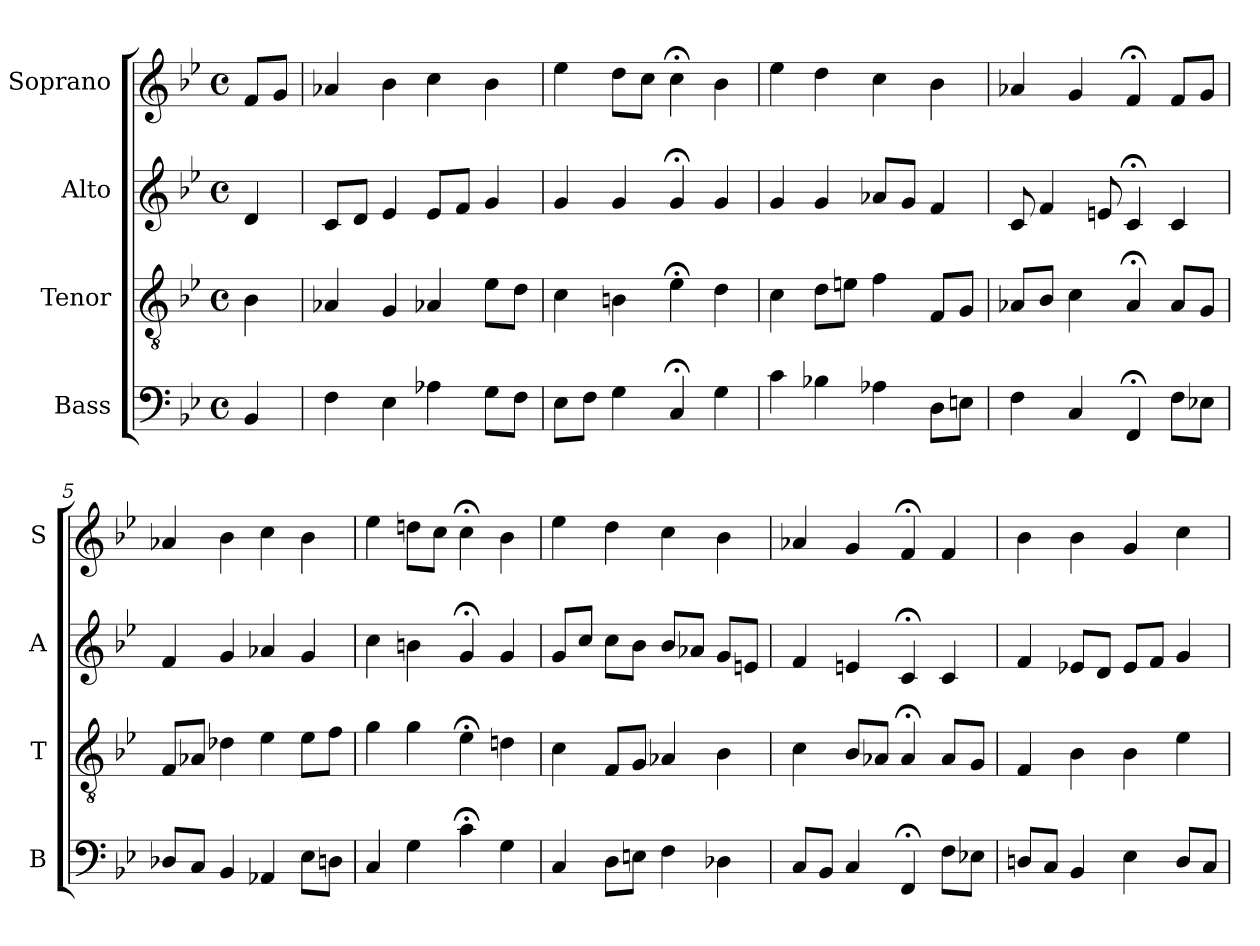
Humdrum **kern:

**kern	**kern	**kern	**kern
*part4	*part3	*part2	*part1
*staff4	*staff3	*staff2	*staff1
*I"Bass	*I"Tenor	*I"Alto	*I"Soprano
*I'B	*I'T	*I'A	*I'S
*clefF4	*clefGv2	*clefG2	*clefG2
*k[b-e-]	*k[b-e-]	*k[b-e-]	*k[b-e-]
*C:dor	*C:dor	*C:dor	*C:dor
*M4/4	*M4/4	*M4/4	*M4/4
*met(c)	*met(c)	*met(c)	*met(c)
*MM100	*MM100	*MM100	*MM100
=	=	=	=
4BB-	4B-	4d	8fL
.	.	.	8gJ
=1	=1	=1	=1
4F	4A-X	8cL	4a-Xi
.	.	8diJ	.
4E-	4G	4e-i	4b-i
4A-X	4A-X	8e-L	4cc
.	.	8fJ	.
8GL	8e-L	4g	4b-
8FJ	8dJ	.	.
=2	=2	=2	=2
8E-L	4c	4g	4ee-
8FJ	.	.	.
4G	4Bn	4g	8ddL
.	.	.	8ccJ
4C;<	4e-;<	4g;<	4cc;<
4G	4d	4g	4b-
=3	=3	=3	=3
4c	4c	4g	4ee-
4B-X	8dL	4g	4dd
.	8enJ	.	.
4A-X	4f	8a-XL	4cc
.	.	8gJ	.
8DL	8FL	4f	4b-
8EnJ	8GJ	.	.
=4	=4	=4	=4
4F	8A-XiL	8ci	4a-X
.	8B-iJ	4fi	.
4C	4c	.	4g
.	.	8en	.
4FF;<	4A-;<	4c;<	4f;<
8FL	8A-L	4c	8fL
8E-XJ	8GJ	.	8gJ
=5	=5	=5	=5
8D-XL	8FL	4f	4a-X
8CJ	8A-XJ	.	.
4BB-	4d-X	4g	4b-
4AA-X	4e-	4a-X	4cc
8E-L	8e-L	4g	4b-
8DnJ	8fJ	.	.
=6	=6	=6	=6
4C	4g	4cc	4ee-
4G	4g	4bn	8ddnL
.	.	.	8ccJ
4c;<	4e-;<	4g;<	4cc;<
4G	4dn	4g	4b-
=7	=7	=7	=7
4C	4c	8gL	4ee-
.	.	8ccJ	.
8DL	8FL	8ccL	4dd
8EnJ	8GJ	8b-J	.
4F	4A-X	8b-L	4cc
.	.	8a-XJ	.
4D-X	4B-	8gL	4b-
.	.	8enJ	.
=8	=8	=8	=8
8CL	4c	4f	4a-X
8BB-J	.	.	.
4C	8B-L	4en	4g
.	8A-XJ	.	.
4FF;<	4A-;<	4c;<	4f;<
8FL	8A-L	4c	4f
8E-XJ	8GJ	.	.
=9	=9	=9	=9
8DnL	4F	4f	4b-
8CJ	.	.	.
4BB-	4B-	8e-XL	4b-
.	.	8dJ	.
4E-	4B-	8e-L	4g
.	.	8fJ	.
8DL	4e-	4g	4cc
8CJ	.	.	.
=	=	=	=
*-	*-	*-	*-
